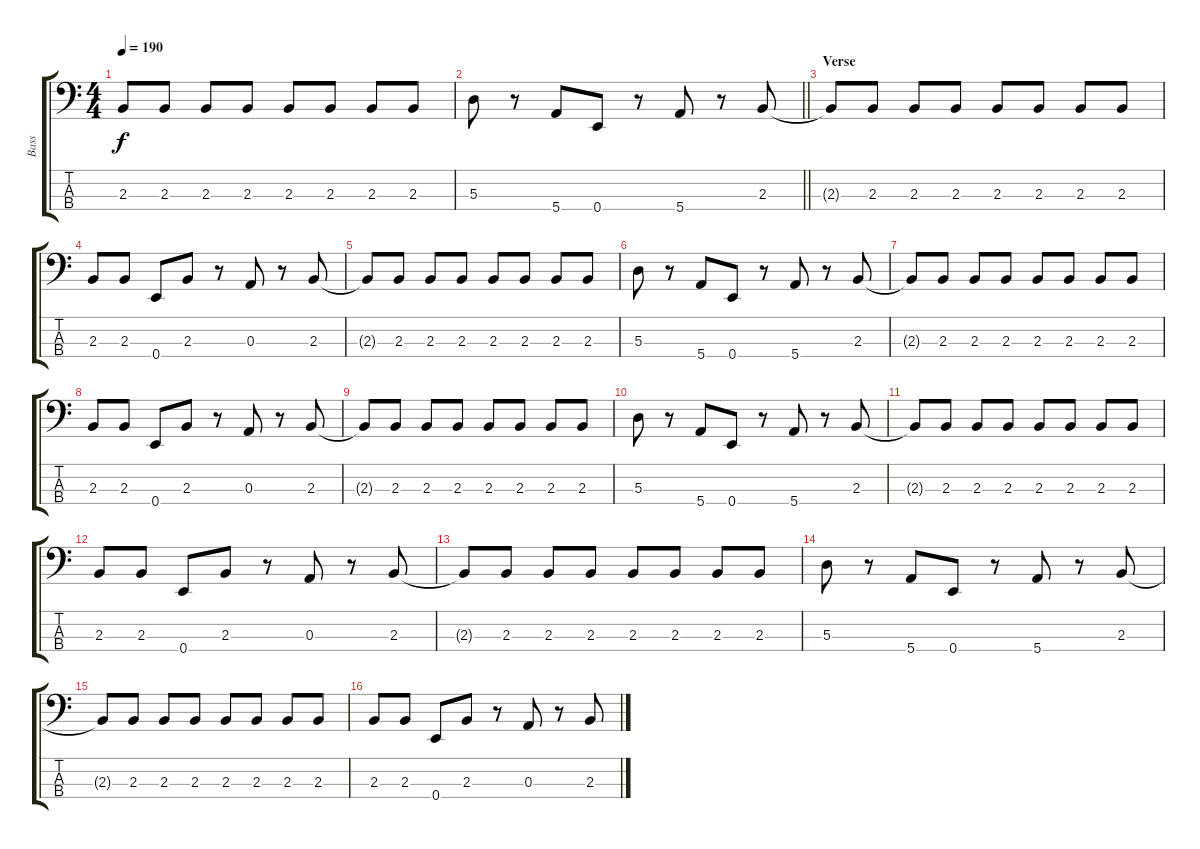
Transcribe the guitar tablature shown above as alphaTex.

\track ("Bass" "Bass") {instrument electricbasspick}
\staff {score tabs}
\tuning (G2 D2 A1 E1) {hide}
\ts (4 4)
\tempo 190
\clef f4
\ks c
2.3{t}.8{dy f} 2.3.8 2.3.8 2.3.8 2.3.8 2.3.8 2.3.8 2.3.8 |
\barLineRight lightlight
5.3.8 r.8 5.4.8 0.4.8 r.8 5.4.8 r.8 2.3.8 |
\section ("" "Verse")
2.3{t}.8 2.3.8 2.3.8 2.3.8 2.3.8 2.3.8 2.3.8 2.3.8 |
2.3.8 2.3.8 0.4.8 2.3.8 r.8 0.3.8 r.8 2.3.8 |
2.3{t}.8 2.3.8 2.3.8 2.3.8 2.3.8 2.3.8 2.3.8 2.3.8 |
5.3.8 r.8 5.4.8 0.4.8 r.8 5.4.8 r.8 2.3.8 |
2.3{t}.8 2.3.8 2.3.8 2.3.8 2.3.8 2.3.8 2.3.8 2.3.8 |
2.3.8 2.3.8 0.4.8 2.3.8 r.8 0.3.8 r.8 2.3.8 |
2.3{t}.8 2.3.8 2.3.8 2.3.8 2.3.8 2.3.8 2.3.8 2.3.8 |
5.3.8 r.8 5.4.8 0.4.8 r.8 5.4.8 r.8 2.3.8 |
2.3{t}.8 2.3.8 2.3.8 2.3.8 2.3.8 2.3.8 2.3.8 2.3.8 |
2.3.8 2.3.8 0.4.8 2.3.8 r.8 0.3.8 r.8 2.3.8 |
2.3{t}.8 2.3.8 2.3.8 2.3.8 2.3.8 2.3.8 2.3.8 2.3.8 |
5.3.8 r.8 5.4.8 0.4.8 r.8 5.4.8 r.8 2.3.8 |
2.3{t}.8 2.3.8 2.3.8 2.3.8 2.3.8 2.3.8 2.3.8 2.3.8 |
2.3.8 2.3.8 0.4.8 2.3.8 r.8 0.3.8 r.8 2.3.8
